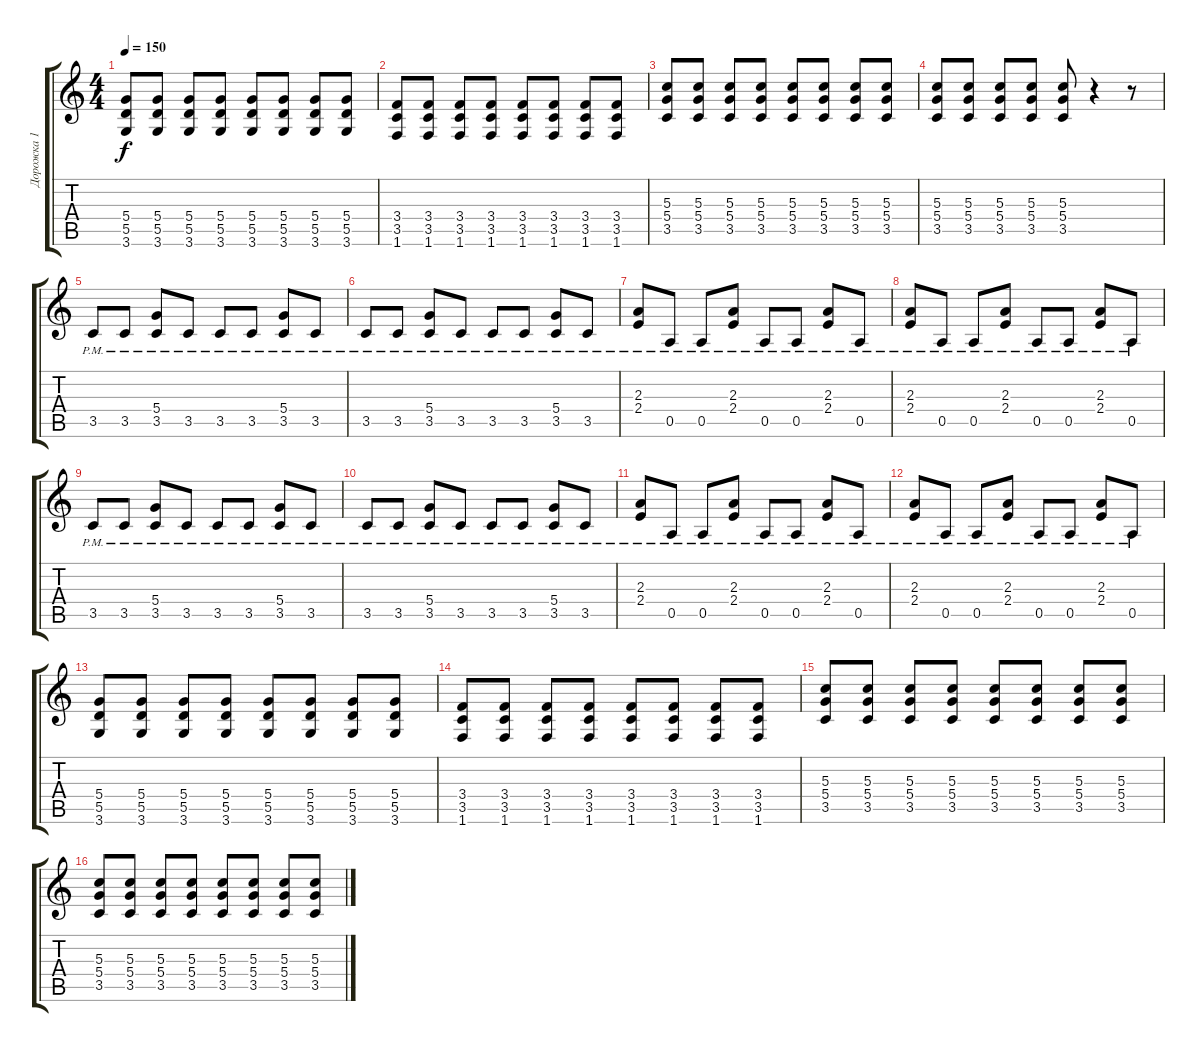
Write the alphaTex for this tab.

\track ("Дорожка 1" "Дорожка 1") {instrument distortionguitar}
\staff {score tabs}
\tuning (E4 B3 G3 D3 A2 E2) {hide}
\ts (4 4)
\tempo 150
\clef g2
\ks c
(5.4 5.5 3.6).8{dy f} (5.4 5.5 3.6).8 (5.4 5.5 3.6).8 (5.4 5.5 3.6).8 (5.4 5.5 3.6).8 (5.4 5.5 3.6).8 (5.4 5.5 3.6).8 (5.4 5.5 3.6).8 |
(3.4 3.5 1.6).8 (3.4 3.5 1.6).8 (3.4 3.5 1.6).8 (3.4 3.5 1.6).8 (3.4 3.5 1.6).8 (3.4 3.5 1.6).8 (3.4 3.5 1.6).8 (3.4 3.5 1.6).8 |
(5.3 5.4 3.5).8 (5.3 5.4 3.5).8 (5.3 5.4 3.5).8 (5.3 5.4 3.5).8 (5.3 5.4 3.5).8 (5.3 5.4 3.5).8 (5.3 5.4 3.5).8 (5.3 5.4 3.5).8 |
(5.3 5.4 3.5).8 (5.3 5.4 3.5).8 (5.3 5.4 3.5).8 (5.3 5.4 3.5).8 (5.3 5.4 3.5).8 r.4 r.8 |
3.5{pm}.8 3.5{pm}.8 (5.4{pm} 3.5{pm}).8 3.5{pm}.8 3.5{pm}.8 3.5{pm}.8 (5.4{pm} 3.5{pm}).8 3.5{pm}.8 |
3.5{pm}.8 3.5{pm}.8 (5.4{pm} 3.5{pm}).8 3.5{pm}.8 3.5{pm}.8 3.5{pm}.8 (5.4{pm} 3.5{pm}).8 3.5{pm}.8 |
(2.3{pm} 2.4{pm}).8 0.5{pm}.8 0.5{pm}.8 (2.3{pm} 2.4{pm}).8 0.5{pm}.8 0.5{pm}.8 (2.3{pm} 2.4{pm}).8 0.5{pm}.8 |
(2.3{pm} 2.4{pm}).8 0.5{pm}.8 0.5{pm}.8 (2.3{pm} 2.4{pm}).8 0.5{pm}.8 0.5{pm}.8 (2.3{pm} 2.4{pm}).8 0.5{pm}.8 |
3.5{pm}.8 3.5{pm}.8 (5.4{pm} 3.5{pm}).8 3.5{pm}.8 3.5{pm}.8 3.5{pm}.8 (5.4{pm} 3.5{pm}).8 3.5{pm}.8 |
3.5{pm}.8 3.5{pm}.8 (5.4{pm} 3.5{pm}).8 3.5{pm}.8 3.5{pm}.8 3.5{pm}.8 (5.4{pm} 3.5{pm}).8 3.5{pm}.8 |
(2.3{pm} 2.4{pm}).8 0.5{pm}.8 0.5{pm}.8 (2.3{pm} 2.4{pm}).8 0.5{pm}.8 0.5{pm}.8 (2.3{pm} 2.4{pm}).8 0.5{pm}.8 |
(2.3{pm} 2.4{pm}).8 0.5{pm}.8 0.5{pm}.8 (2.3{pm} 2.4{pm}).8 0.5{pm}.8 0.5{pm}.8 (2.3{pm} 2.4{pm}).8 0.5{pm}.8 |
(5.4 5.5 3.6).8 (5.4 5.5 3.6).8 (5.4 5.5 3.6).8 (5.4 5.5 3.6).8 (5.4 5.5 3.6).8 (5.4 5.5 3.6).8 (5.4 5.5 3.6).8 (5.4 5.5 3.6).8 |
(3.4 3.5 1.6).8 (3.4 3.5 1.6).8 (3.4 3.5 1.6).8 (3.4 3.5 1.6).8 (3.4 3.5 1.6).8 (3.4 3.5 1.6).8 (3.4 3.5 1.6).8 (3.4 3.5 1.6).8 |
(5.3 5.4 3.5).8 (5.3 5.4 3.5).8 (5.3 5.4 3.5).8 (5.3 5.4 3.5).8 (5.3 5.4 3.5).8 (5.3 5.4 3.5).8 (5.3 5.4 3.5).8 (5.3 5.4 3.5).8 |
(5.3 5.4 3.5).8 (5.3 5.4 3.5).8 (5.3 5.4 3.5).8 (5.3 5.4 3.5).8 (5.3 5.4 3.5).8 (5.3 5.4 3.5).8 (5.3 5.4 3.5).8 (5.3 5.4 3.5).8
